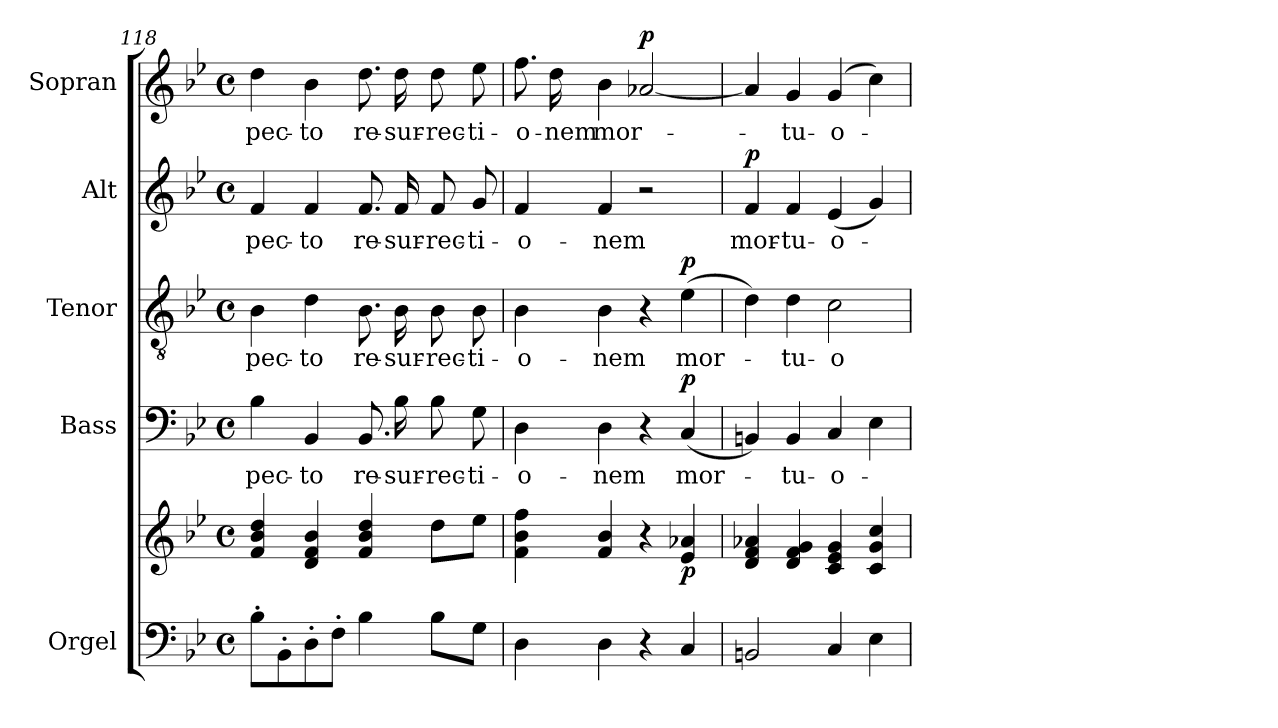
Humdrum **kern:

**kern	**kern	**dynam	**kern	**text	**dynam	**kern	**text	**dynam	**kern	**text	**dynam	**kern	**text	**dynam
*part5	*part5	*part5	*part4	*part4	*part4	*part3	*part3	*part3	*part2	*part2	*part2	*part1	*part1	*part1
*staff6	*staff5	*staff5/6	*staff4	*staff4	*staff4	*staff3	*staff3	*staff3	*staff2	*staff2	*staff2	*staff1	*staff1	*staff1
*I"Orgel	*	*	*I"Bass	*	*	*I"Tenor	*	*	*I"Alt	*	*	*I"Sopran	*	*
*I'Org.	*	*	*I'B.	*	*	*I'T.	*	*	*I'A.	*	*	*I'S.	*	*
*clefF4	*clefG2	*	*clefF4	*	*	*clefGv2	*	*	*clefG2	*	*	*clefG2	*	*
*k[b-e-]	*k[b-e-]	*	*k[b-e-]	*	*	*k[b-e-]	*	*	*k[b-e-]	*	*	*k[b-e-]	*	*
*B-:	*B-:	*	*B-:	*	*	*B-:	*	*	*B-:	*	*	*B-:	*	*
*M4/4	*M4/4	*	*M4/4	*	*	*M4/4	*	*	*M4/4	*	*	*M4/4	*	*
*met(c)	*met(c)	*	*met(c)	*	*	*met(c)	*	*	*met(c)	*	*	*met(c)	*	*
=118	=118	=118	=118	=118	=118	=118	=118	=118	=118	=118	=118	=118	=118	=118
!	!	!	!	!LO:LY:b	!	!	!LO:LY:b	!	!	!LO:LY:b	!	!	!LO:LY:b	!
8B-'>\L	4f/ 4b-/ 4dd/	.	4B-\	-pec-	.	4B-\	-pec-	.	4f/	-pec-	.	4dd\	-pec-	.
8BB-'>\	.	.	.	.	.	.	.	.	.	.	.	.	.	.
!	!	!	!	!LO:LY:b	!	!	!LO:LY:b	!	!	!LO:LY:b	!	!	!LO:LY:b	!
8D'>\	4d/ 4f/ 4b-/	.	4BB-/	-to	.	4d\	-to	.	4f/	-to	.	4b-\	-to	.
8F'>\J	.	.	.	.	.	.	.	.	.	.	.	.	.	.
!	!	!	!	!LO:LY:b	!	!	!LO:LY:b	!	!	!LO:LY:b	!	!	!LO:LY:b	!
4B-\	4f/ 4b-/ 4dd/	.	8.BB-/	re-	.	8.B-\	re-	.	8.f/	re-	.	8.dd\	re-	.
!	!	!	!	!LO:LY:b	!	!	!LO:LY:b	!	!	!LO:LY:b	!	!	!LO:LY:b	!
.	.	.	16B-\	-sur-	.	16B-\	-sur-	.	16f/	-sur-	.	16dd\	-sur-	.
!	!	!	!	!LO:LY:b	!	!	!LO:LY:b	!	!	!LO:LY:b	!	!	!LO:LY:b	!
8B-\L	8dd\L	.	8B-\	-rec-	.	8B-\	-rec-	.	8f/	-rec-	.	8dd\	-rec-	.
!	!	!	!	!LO:LY:b	!	!	!LO:LY:b	!	!	!LO:LY:b	!	!	!LO:LY:b	!
8G\J	8ee-\J	.	8G\	-ti-	.	8B-\	-ti-	.	8g/	-ti-	.	8ee-\	-ti-	.
!!LO:PB:g=z
=119	=119	=119	=119	=119	=119	=119	=119	=119	=119	=119	=119	=119	=119	=119
!	!	!	!	!LO:LY:b	!	!	!LO:LY:b	!	!	!LO:LY:b	!	!	!LO:LY:b	!
4D\	4f\ 4b-\ 4ff\	.	4D\	-o-	.	4B-\	-o-	.	4f/	-o-	.	8.ff\	-o-	.
!	!	!	!	!	!	!	!	!	!	!	!	!	!LO:LY:b	!
.	.	.	.	.	.	.	.	.	.	.	.	16dd\	-nem	.
!	!	!	!	!LO:LY:b	!	!	!LO:LY:b	!	!	!LO:LY:b	!	!	!LO:LY:b	!
4D\	4f/ 4b-/	.	4D\	-nem	.	4B-\	-nem	.	4f/	-nem	.	4b-\	mor-	.
!	!	!	!	!	!	!	!	!	!	!	!	!	!	!LO:DY:a
4r	4r	.	4r	.	.	4r	.	.	2r	.	.	[2a-X/	.	p
!	!	!LO:DY:b	!	!LO:LY:b	!LO:DY:a	!	!LO:LY:b	!LO:DY:a	!	!	!	!	!	!
4C/	4e-/ 4a-X/	p	(<4C/	mor-	p	(>4e-\	mor-	p	.	.	.	.	.	.
=120	=120	=120	=120	=120	=120	=120	=120	=120	=120	=120	=120	=120	=120	=120
!	!	!	!	!	!	!	!	!	!	!LO:LY:b	!LO:DY:a	!	!	!
2BBn/	4d/ 4f/ 4a-X/	.	4BBn/)	.	.	4d\)	.	.	4f/	mor-	p	4a-/]	.	.
!	!	!	!	!LO:LY:b	!	!	!LO:LY:b	!	!	!LO:LY:b	!	!	!LO:LY:b	!
.	4d/ 4f/ 4g/	.	4BB/	-tu-	.	4d\	-tu-	.	4f/	-tu-	.	4g/	-tu-	.
!	!	!	!	!LO:LY:b	!	!	!LO:LY:b	!	!	!LO:LY:b	!	!	!LO:LY:b	!
4C/	4c/ 4e-/ 4g/	.	4C/	-o-	.	2c\	-o-	.	(<4e-/	-o-	.	(4g/	-o-	.
4E-\	4c/ 4g/ 4cc/	.	4E-\	.	.	.	.	.	4g/)	.	.	4cc\)	.	.
=	=	=	=	=	=	=	=	=	=	=	=	=	=	=
*-	*-	*-	*-	*-	*-	*-	*-	*-	*-	*-	*-	*-	*-	*-
